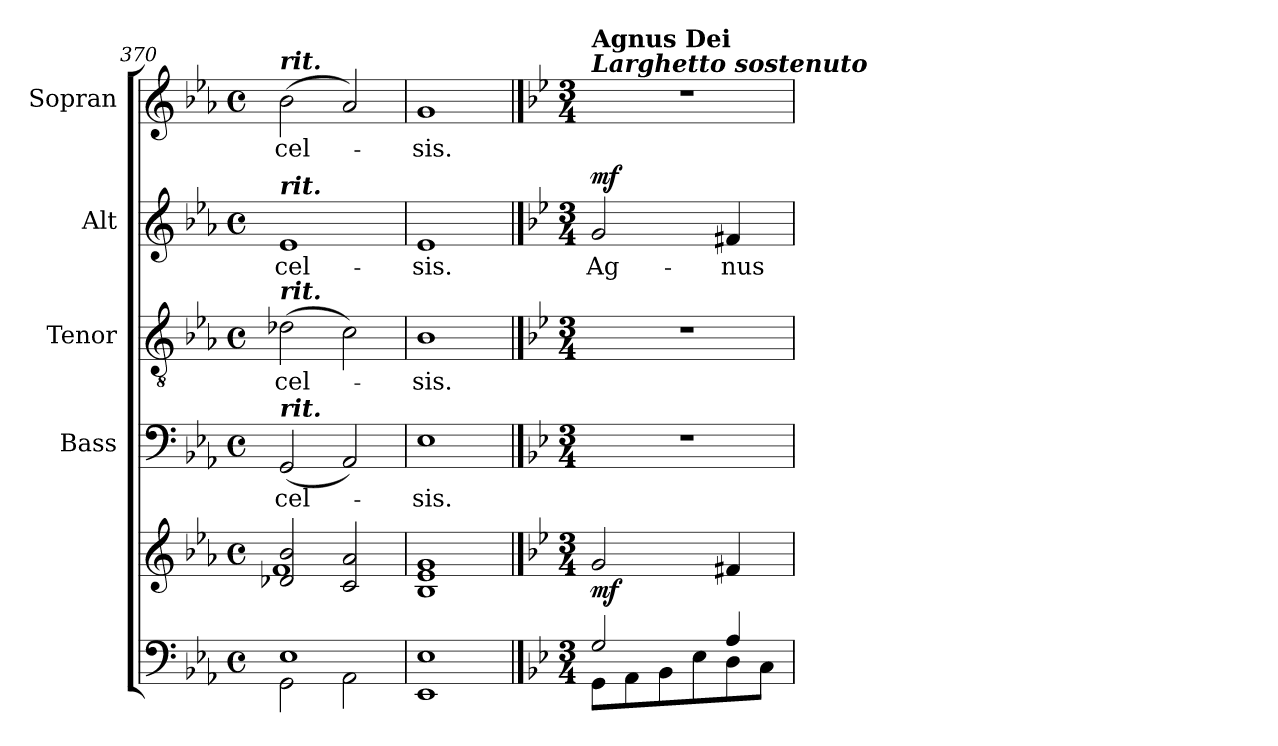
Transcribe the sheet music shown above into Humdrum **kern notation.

**kern	**kern	**dynam	**kern	**text	**kern	**text	**kern	**text	**dynam	**kern	**text
*part5	*part5	*part5	*part4	*part4	*part3	*part3	*part2	*part2	*part2	*part1	*part1
*staff6	*staff5	*staff5/6	*staff4	*staff4	*staff3	*staff3	*staff2	*staff2	*staff2	*staff1	*staff1
*	*	*	*I"Bass	*	*I"Tenor	*	*I"Alt	*	*	*I"Sopran	*
*	*	*	*I'B.	*	*I'T.	*	*I'A.	*	*	*I'S.	*
*clefF4	*clefG2	*	*clefF4	*	*clefGv2	*	*clefG2	*	*	*clefG2	*
*k[b-e-a-]	*k[b-e-a-]	*	*k[b-e-a-]	*	*k[b-e-a-]	*	*k[b-e-a-]	*	*	*k[b-e-a-]	*
*E-:	*E-:	*	*E-:	*	*E-:	*	*E-:	*	*	*E-:	*
*M4/4	*M4/4	*	*M4/4	*	*M4/4	*	*M4/4	*	*	*M4/4	*
*met(c)	*met(c)	*	*met(c)	*	*met(c)	*	*met(c)	*	*	*met(c)	*
=370	=370	=370	=370	=370	=370	=370	=370	=370	=370	=370	=370
*^	*^	*	*	*	*	*	*	*	*	*	*
!	!	!	!	!	!	!	!	!	!	!	!	!LO:TX:a:Bi:t=rit.	!
!	!	!	!	!	!	!	!	!	!LO:TX:a:Bi:t=rit.	!	!	!	!
!	!	!	!	!	!	!	!LO:TX:a:Bi:t=rit.	!	!	!	!	!	!
!	!	!	!	!	!LO:TX:a:Bi:t=rit.	!	!	!	!	!	!	!	!
!	!	!	!	!	!	!LO:LY:b	!	!LO:LY:b	!	!LO:LY:b	!	!	!LO:LY:b
1E-	2GG\	2d-X/ 2b-/	1f	.	(<2GG/	-cel-	(>2d-X\	-cel-	1e-	-cel-	.	(>2b-\	-cel-
.	2AA-\	2c/ 2a-/	.	.	2AA-/)	.	2c\)	.	.	.	.	2a-/)	.
*	*	*v	*v	*	*	*	*	*	*	*	*	*	*
=371	=371	=371	=371	=371	=371	=371	=371	=371	=371	=371	=371	=371
!	!	!	!	!	!LO:LY:b	!	!LO:LY:b	!	!LO:LY:b	!	!	!LO:LY:b
1E-	1EE-	1B- 1e- 1g	.	1E-	-sis.	1B-	-sis.	1e-	-sis.	.	1g	-sis.
!!LO:PB:g=z
==372	==372	==372	==372	==372	==372	==372	==372	==372	==372	==372	==372	==372
*k[b-e-]	*	*k[b-e-]	*	*k[b-e-]	*	*k[b-e-]	*	*k[b-e-]	*	*	*k[b-e-]	*
*B-:	*	*B-:	*	*B-:	*	*B-:	*	*B-:	*	*	*B-:	*
*M3/4	*	*M3/4	*	*M3/4	*	*M3/4	*	*M3/4	*	*	*M3/4	*
!	!	!	!	!	!	!	!	!	!	!	!LO:TX:a:Bi:t=Larghetto sostenuto	!
!	!	!	!	!	!	!	!	!	!	!	!LO:TX:a:B:t=Agnus Dei	!
!	!	!	!LO:DY:b	!	!	!	!	!	!LO:LY:b	!LO:DY:a	!	!
2G/	8GG\L	2g/	mf	2.r	.	2.r	.	2g/	Ag-	mf	2.r	.
.	8AA\	.	.	.	.	.	.	.	.	.	.	.
.	8BB-\	.	.	.	.	.	.	.	.	.	.	.
.	8E-\	.	.	.	.	.	.	.	.	.	.	.
!	!	!	!	!	!	!	!	!	!LO:LY:b	!	!	!
4A/	8D\	4f#X/	.	.	.	.	.	4f#X/	-nus	.	.	.
.	8C\J	.	.	.	.	.	.	.	.	.	.	.
*v	*v	*	*	*	*	*	*	*	*	*	*	*
=	=	=	=	=	=	=	=	=	=	=	=
*-	*-	*-	*-	*-	*-	*-	*-	*-	*-	*-	*-
